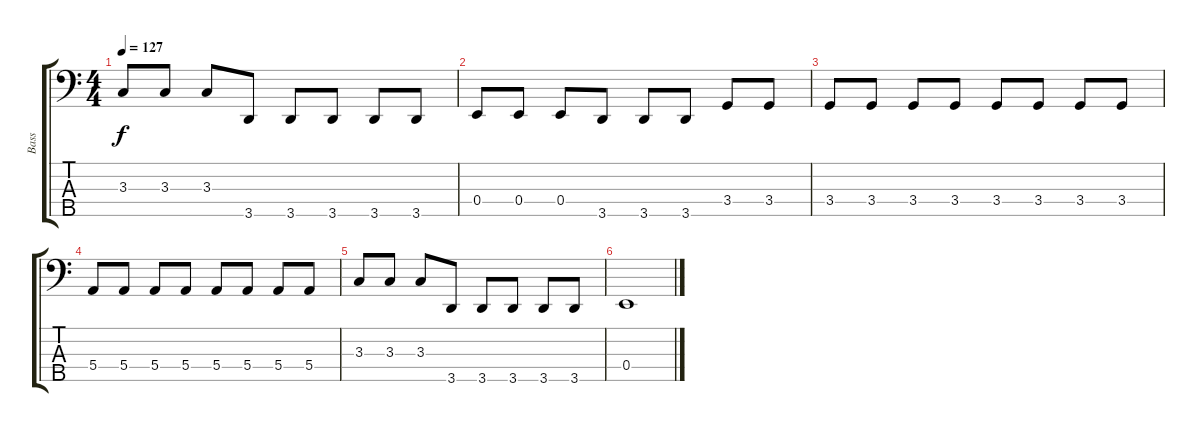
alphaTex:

\track ("Bass" "Bass") {instrument electricbasspick}
\staff {score tabs}
\tuning (G2 D2 A1 E1 B0) {hide}
\ts (4 4)
\tempo 127
\clef f4
\ks c
3.3.8{dy f} 3.3.8 3.3.8 3.5.8 3.5.8 3.5.8 3.5.8 3.5.8 |
0.4.8 0.4.8 0.4.8 3.5.8 3.5.8 3.5.8 3.4.8 3.4.8 |
3.4.8 3.4.8 3.4.8 3.4.8 3.4.8 3.4.8 3.4.8 3.4.8 |
5.4.8 5.4.8 5.4.8 5.4.8 5.4.8 5.4.8 5.4.8 5.4.8 |
3.3.8 3.3.8 3.3.8 3.5.8 3.5.8 3.5.8 3.5.8 3.5.8 |
0.4.1
